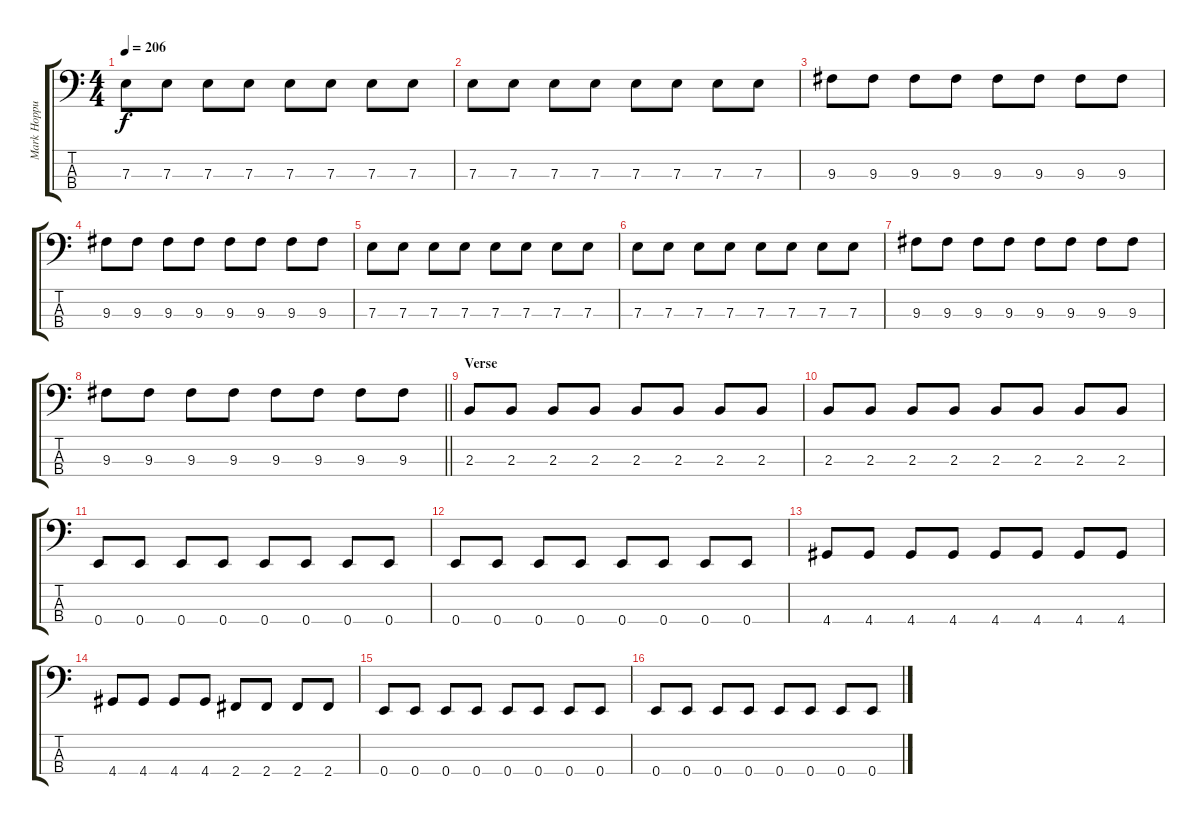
\track ("Mark Hoppus - Bass" "Mark Hoppu") {instrument electricbasspick}
\staff {score tabs}
\tuning (G2 D2 A1 E1) {hide}
\ts (4 4)
\tempo 206
\clef f4
\ks c
7.3.8{dy f} 7.3.8 7.3.8 7.3.8 7.3.8 7.3.8 7.3.8 7.3.8 |
7.3.8 7.3.8 7.3.8 7.3.8 7.3.8 7.3.8 7.3.8 7.3.8 |
9.3.8 9.3.8 9.3.8 9.3.8 9.3.8 9.3.8 9.3.8 9.3.8 |
9.3.8 9.3.8 9.3.8 9.3.8 9.3.8 9.3.8 9.3.8 9.3.8 |
7.3.8 7.3.8 7.3.8 7.3.8 7.3.8 7.3.8 7.3.8 7.3.8 |
7.3.8 7.3.8 7.3.8 7.3.8 7.3.8 7.3.8 7.3.8 7.3.8 |
9.3.8 9.3.8 9.3.8 9.3.8 9.3.8 9.3.8 9.3.8 9.3.8 |
\barLineRight lightlight
9.3.8 9.3.8 9.3.8 9.3.8 9.3.8 9.3.8 9.3.8 9.3.8 |
\section ("" "Verse")
2.3.8 2.3.8 2.3.8 2.3.8 2.3.8 2.3.8 2.3.8 2.3.8 |
2.3.8 2.3.8 2.3.8 2.3.8 2.3.8 2.3.8 2.3.8 2.3.8 |
0.4.8 0.4.8 0.4.8 0.4.8 0.4.8 0.4.8 0.4.8 0.4.8 |
0.4.8 0.4.8 0.4.8 0.4.8 0.4.8 0.4.8 0.4.8 0.4.8 |
4.4.8 4.4.8 4.4.8 4.4.8 4.4.8 4.4.8 4.4.8 4.4.8 |
4.4.8 4.4.8 4.4.8 4.4.8 2.4.8 2.4.8 2.4.8 2.4.8 |
0.4.8 0.4.8 0.4.8 0.4.8 0.4.8 0.4.8 0.4.8 0.4.8 |
0.4.8 0.4.8 0.4.8 0.4.8 0.4.8 0.4.8 0.4.8 0.4.8
